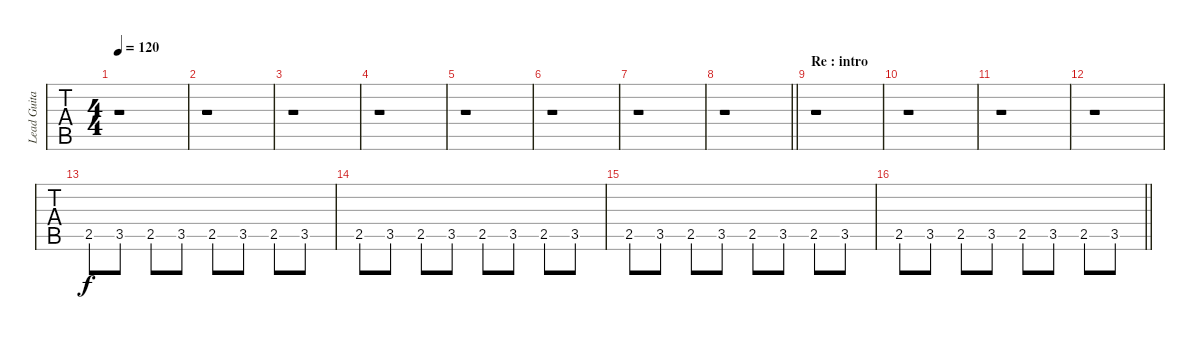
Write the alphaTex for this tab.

\track ("Lead Guitar (Enrik Garcia)" "Lead Guita") {instrument distortionguitar}
\staff {tabs}
\tuning (Eb4 Bb3 Gb3 Db3 Ab2 Eb2) {hide}
\ts (4 4)
\tempo 120
\clef g2
\ks c
r.1{dy f} |
r.1 |
r.1 |
r.1 |
r.1 |
r.1 |
r.1 |
\barLineRight lightlight
r.1 |
\section ("" "Re : intro")
r.1 |
r.1 |
r.1 |
r.1 |
2.5.8 3.5.8 2.5.8 3.5.8 2.5.8 3.5.8 2.5.8 3.5.8 |
2.5.8 3.5.8 2.5.8 3.5.8 2.5.8 3.5.8 2.5.8 3.5.8 |
2.5.8 3.5.8 2.5.8 3.5.8 2.5.8 3.5.8 2.5.8 3.5.8 |
\barLineRight lightlight
2.5.8 3.5.8 2.5.8 3.5.8 2.5.8 3.5.8 2.5.8 3.5.8
